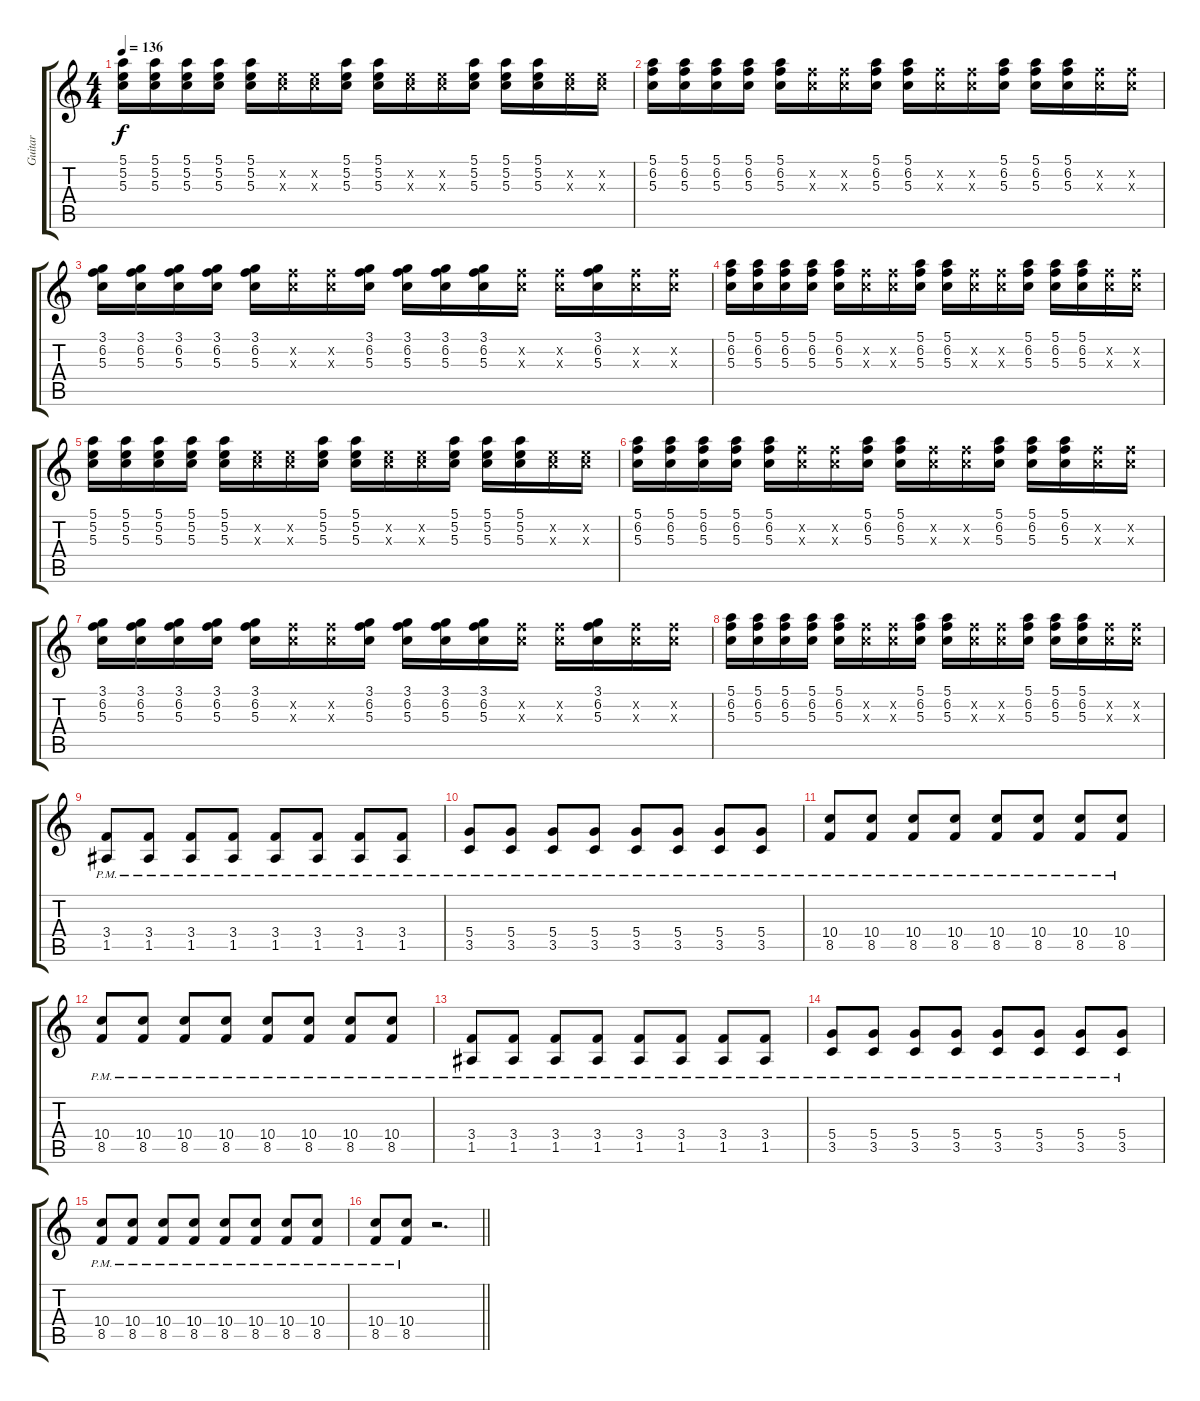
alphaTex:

\track ("Guitar" "Guitar") {instrument overdrivenguitar}
\staff {score tabs}
\tuning (E4 B3 G3 D3 A2 D2) {hide}
\ts (4 4)
\tempo 136
\clef g2
\ks c
(5.1 5.2 5.3).16{dy f} (5.1 5.2 5.3).16 (5.1 5.2 5.3).16 (5.1 5.2 5.3).16 (5.1 5.2 5.3).16 (5.2{x} 5.3{x}).16 (5.2{x} 5.3{x}).16 (5.1 5.2 5.3).16 (5.1 5.2 5.3).16 (5.2{x} 5.3{x}).16 (5.2{x} 5.3{x}).16 (5.1 5.2 5.3).16 (5.1 5.2 5.3).16 (5.1 5.2 5.3).16 (5.2{x} 5.3{x}).16 (5.2{x} 5.3{x}).16 |
(5.1 6.2 5.3).16 (5.1 6.2 5.3).16 (5.1 6.2 5.3).16 (5.1 6.2 5.3).16 (5.1 6.2 5.3).16 (6.2{x} 5.3{x}).16 (6.2{x} 5.3{x}).16 (5.1 6.2 5.3).16 (5.1 6.2 5.3).16 (6.2{x} 5.3{x}).16 (6.2{x} 5.3{x}).16 (5.1 6.2 5.3).16 (5.1 6.2 5.3).16 (5.1 6.2 5.3).16 (6.2{x} 5.3{x}).16 (6.2{x} 5.3{x}).16 |
(3.1 6.2 5.3).16 (3.1 6.2 5.3).16 (3.1 6.2 5.3).16 (3.1 6.2 5.3).16 (3.1 6.2 5.3).16 (6.2{x} 5.3{x}).16 (6.2{x} 5.3{x}).16 (3.1 6.2 5.3).16 (3.1 6.2 5.3).16 (3.1 6.2 5.3).16 (3.1 6.2 5.3).16 (6.2{x} 5.3{x}).16 (6.2{x} 5.3{x}).16 (3.1 6.2 5.3).16 (6.2{x} 5.3{x}).16 (6.2{x} 5.3{x}).16 |
(5.1 6.2 5.3).16 (5.1 6.2 5.3).16 (5.1 6.2 5.3).16 (5.1 6.2 5.3).16 (5.1 6.2 5.3).16 (6.2{x} 5.3{x}).16 (6.2{x} 5.3{x}).16 (5.1 6.2 5.3).16 (5.1 6.2 5.3).16 (6.2{x} 5.3{x}).16 (6.2{x} 5.3{x}).16 (5.1 6.2 5.3).16 (5.1 6.2 5.3).16 (5.1 6.2 5.3).16 (6.2{x} 5.3{x}).16 (6.2{x} 5.3{x}).16 |
(5.1 5.2 5.3).16 (5.1 5.2 5.3).16 (5.1 5.2 5.3).16 (5.1 5.2 5.3).16 (5.1 5.2 5.3).16 (5.2{x} 5.3{x}).16 (5.2{x} 5.3{x}).16 (5.1 5.2 5.3).16 (5.1 5.2 5.3).16 (5.2{x} 5.3{x}).16 (5.2{x} 5.3{x}).16 (5.1 5.2 5.3).16 (5.1 5.2 5.3).16 (5.1 5.2 5.3).16 (5.2{x} 5.3{x}).16 (5.2{x} 5.3{x}).16 |
(5.1 6.2 5.3).16 (5.1 6.2 5.3).16 (5.1 6.2 5.3).16 (5.1 6.2 5.3).16 (5.1 6.2 5.3).16 (6.2{x} 5.3{x}).16 (6.2{x} 5.3{x}).16 (5.1 6.2 5.3).16 (5.1 6.2 5.3).16 (6.2{x} 5.3{x}).16 (6.2{x} 5.3{x}).16 (5.1 6.2 5.3).16 (5.1 6.2 5.3).16 (5.1 6.2 5.3).16 (6.2{x} 5.3{x}).16 (6.2{x} 5.3{x}).16 |
(3.1 6.2 5.3).16 (3.1 6.2 5.3).16 (3.1 6.2 5.3).16 (3.1 6.2 5.3).16 (3.1 6.2 5.3).16 (6.2{x} 5.3{x}).16 (6.2{x} 5.3{x}).16 (3.1 6.2 5.3).16 (3.1 6.2 5.3).16 (3.1 6.2 5.3).16 (3.1 6.2 5.3).16 (6.2{x} 5.3{x}).16 (6.2{x} 5.3{x}).16 (3.1 6.2 5.3).16 (6.2{x} 5.3{x}).16 (6.2{x} 5.3{x}).16 |
(5.1 6.2 5.3).16 (5.1 6.2 5.3).16 (5.1 6.2 5.3).16 (5.1 6.2 5.3).16 (5.1 6.2 5.3).16 (6.2{x} 5.3{x}).16 (6.2{x} 5.3{x}).16 (5.1 6.2 5.3).16 (5.1 6.2 5.3).16 (6.2{x} 5.3{x}).16 (6.2{x} 5.3{x}).16 (5.1 6.2 5.3).16 (5.1 6.2 5.3).16 (5.1 6.2 5.3).16 (6.2{x} 5.3{x}).16 (6.2{x} 5.3{x}).16 |
(3.4{pm} 1.5{pm}).8{instrument overdrivenguitar} (3.4{pm} 1.5{pm}).8 (3.4{pm} 1.5{pm}).8 (3.4{pm} 1.5{pm}).8 (3.4{pm} 1.5{pm}).8 (3.4{pm} 1.5{pm}).8 (3.4{pm} 1.5{pm}).8 (3.4{pm} 1.5{pm}).8 |
(5.4{pm} 3.5{pm}).8 (5.4{pm} 3.5{pm}).8 (5.4{pm} 3.5{pm}).8 (5.4{pm} 3.5{pm}).8 (5.4{pm} 3.5{pm}).8 (5.4{pm} 3.5{pm}).8 (5.4{pm} 3.5{pm}).8 (5.4{pm} 3.5{pm}).8 |
(10.4{pm} 8.5{pm}).8 (10.4{pm} 8.5{pm}).8 (10.4{pm} 8.5{pm}).8 (10.4{pm} 8.5{pm}).8 (10.4{pm} 8.5{pm}).8 (10.4{pm} 8.5{pm}).8 (10.4{pm} 8.5{pm}).8 (10.4{pm} 8.5{pm}).8 |
(10.4{pm} 8.5{pm}).8 (10.4{pm} 8.5{pm}).8 (10.4{pm} 8.5{pm}).8 (10.4{pm} 8.5{pm}).8 (10.4{pm} 8.5{pm}).8 (10.4{pm} 8.5{pm}).8 (10.4{pm} 8.5{pm}).8 (10.4{pm} 8.5{pm}).8 |
(3.4{pm} 1.5{pm}).8 (3.4{pm} 1.5{pm}).8 (3.4{pm} 1.5{pm}).8 (3.4{pm} 1.5{pm}).8 (3.4{pm} 1.5{pm}).8 (3.4{pm} 1.5{pm}).8 (3.4{pm} 1.5{pm}).8 (3.4{pm} 1.5{pm}).8 |
(5.4{pm} 3.5{pm}).8 (5.4{pm} 3.5{pm}).8 (5.4{pm} 3.5{pm}).8 (5.4{pm} 3.5{pm}).8 (5.4{pm} 3.5{pm}).8 (5.4{pm} 3.5{pm}).8 (5.4{pm} 3.5{pm}).8 (5.4{pm} 3.5{pm}).8 |
(10.4{pm} 8.5{pm}).8 (10.4{pm} 8.5{pm}).8 (10.4{pm} 8.5{pm}).8 (10.4{pm} 8.5{pm}).8 (10.4{pm} 8.5{pm}).8 (10.4{pm} 8.5{pm}).8 (10.4{pm} 8.5{pm}).8 (10.4{pm} 8.5{pm}).8 |
\barLineRight lightlight
(10.4{pm} 8.5{pm}).8 (10.4{pm} 8.5{pm}).8 r.2{d}
